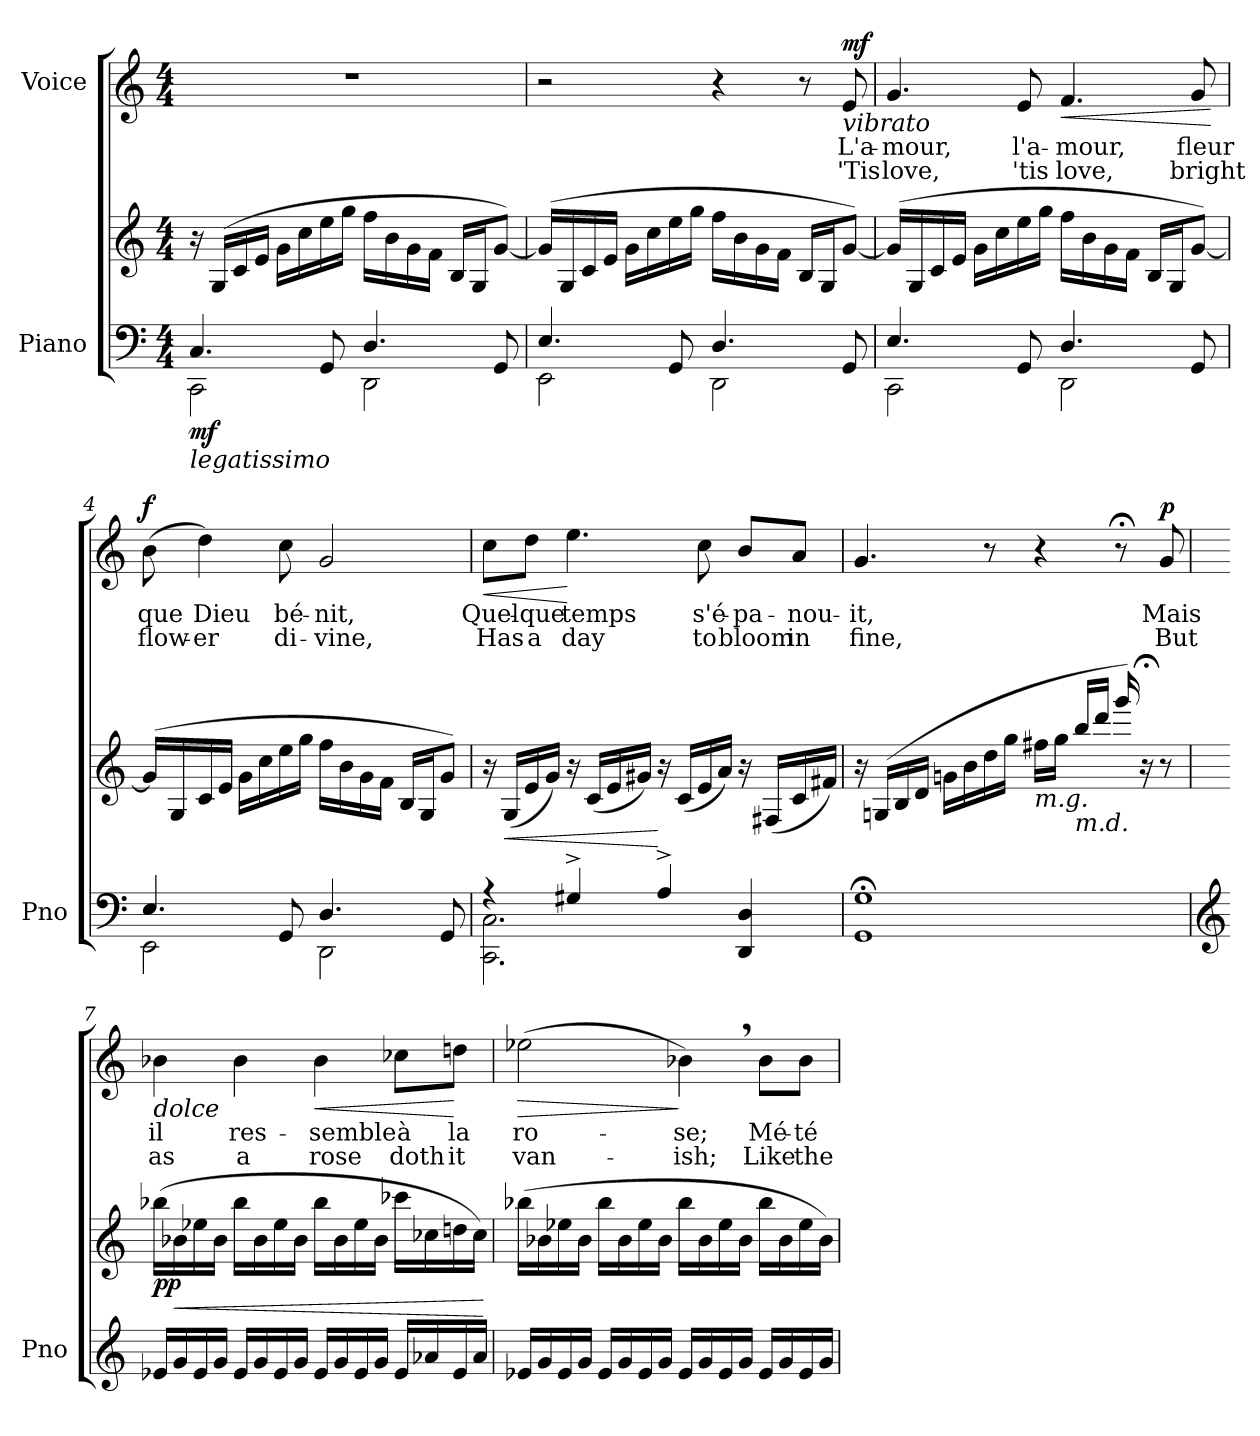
**kern	**kern	**dynam	**kern	**text	**text	**dynam
*part2	*part2	*part2	*part1	*part1	*part1	*part1
*staff3	*staff2	*staff2/3	*staff1	*staff1	*staff1	*staff1
*I"Piano	*	*	*I"Voice	*	*	*
*I'Pno	*	*	*	*	*	*
*clefF4	*clefG2	*	*clefG2	*	*	*
*k[]	*k[]	*	*k[]	*	*	*
*M4/4	*M4/4	*	*M4/4	*	*	*
=1	=1	=1	=1	=1	=1	=1
*^	*	*	*	*	*	*
!LO:TX:b:i:t=legatissimo	!	!	!	!	!	!	!
!	!	!	!LO:DY:b=2	!	!	!	!
4.C/	2CC\	16r	mf	1r	.	.	.
.	.	(16G/LL	.	.	.	.	.
.	.	16c/	.	.	.	.	.
.	.	16e/JJ	.	.	.	.	.
.	.	16g\LL	.	.	.	.	.
.	.	16cc\	.	.	.	.	.
8GG/	.	16ee\	.	.	.	.	.
.	.	16gg\JJ	.	.	.	.	.
4.D/	2DD\	16ff\LL	.	.	.	.	.
.	.	16b\	.	.	.	.	.
.	.	16g\	.	.	.	.	.
.	.	16f\JJ	.	.	.	.	.
.	.	16B/LL	.	.	.	.	.
.	.	16G/J	.	.	.	.	.
8GG/	.	[8g/J)	.	.	.	.	.
!!LO:LB:g=z
=2	=2	=2	=2	=2	=2	=2	=2
4.E/	2EE\	(16g/LL]	.	2r	.	.	.
.	.	16G/	.	.	.	.	.
.	.	16c/	.	.	.	.	.
.	.	16e/JJ	.	.	.	.	.
.	.	16g\LL	.	.	.	.	.
.	.	16cc\	.	.	.	.	.
8GG/	.	16ee\	.	.	.	.	.
.	.	16gg\JJ	.	.	.	.	.
4.D/	2DD\	16ff\LL	.	4r	.	.	.
.	.	16b\	.	.	.	.	.
.	.	16g\	.	.	.	.	.
.	.	16f\JJ	.	.	.	.	.
.	.	16B/LL	.	8r	.	.	.
.	.	16G/J	.	.	.	.	.
!	!	!	!	!LO:TX:b:i:t=vibrato	!	!	!
!	!	!	!	!	!LO:LY:b	!LO:LY:b	!LO:DY:b
8GG/	.	[8g/J)	.	8e/	L'a-	'Tis	mf
!!LO:LB:g=z
=3	=3	=3	=3	=3	=3	=3	=3
!	!	!	!	!	!LO:LY:b	!LO:LY:b	!
4.E/	2CC\	(16g/LL]	.	4.g/	-mour,	love,	.
.	.	16G/	.	.	.	.	.
.	.	16c/	.	.	.	.	.
.	.	16e/JJ	.	.	.	.	.
.	.	16g\LL	.	.	.	.	.
.	.	16cc\	.	.	.	.	.
!	!	!	!	!	!LO:LY:b	!LO:LY:b	!
8GG/	.	16ee\	.	8e/	l'a-	'tis	.
.	.	16gg\JJ	.	.	.	.	.
!	!	!	!	!	!LO:LY:b	!LO:LY:b	!LO:HP:b
4.D/	2DD\	16ff\LL	.	4.f/	-mour,	love,	<
.	.	16b\	.	.	.	.	.
.	.	16g\	.	.	.	.	.
.	.	16f\JJ	.	.	.	.	.
.	.	16B/LL	.	.	.	.	.
.	.	16G/J	.	.	.	.	.
!	!	!	!	!	!LO:LY:b	!LO:LY:b	!
8GG/	.	[8g/J)	.	8g/	fleur	bright	.
*v	*v	*	*	*	*	*	*
.	.	.	.	.	.	[
=4	=4	=4	=4	=4	=4	=4
*^	*	*	*	*	*	*
!	!	!	!	!	!LO:LY:b	!LO:LY:b	!LO:DY:b
4.E/	2EE\	(16g/LL]	.	(8b\	que	flow-	f
.	.	16G/	.	.	.	.	.
!	!	!	!	!	!LO:LY:b	!LO:LY:b	!
.	.	16c/	.	4dd\)	Dieu	-er	.
.	.	16e/JJ	.	.	.	.	.
.	.	16g\LL	.	.	.	.	.
.	.	16cc\	.	.	.	.	.
!	!	!	!	!	!LO:LY:b	!LO:LY:b	!
8GG/	.	16ee\	.	8cc\	bé-	di-	.
.	.	16gg\JJ	.	.	.	.	.
!	!	!	!	!	!LO:LY:b	!LO:LY:b	!
4.D/	2DD\	16ff\LL	.	2g/	-nit,	-vine,	.
.	.	16b\	.	.	.	.	.
.	.	16g\	.	.	.	.	.
.	.	16f\JJ	.	.	.	.	.
.	.	16B/LL	.	.	.	.	.
.	.	16G/J	.	.	.	.	.
8GG/	.	8g/J)	.	.	.	.	.
!!LO:PB:g=z
=5	=5	=5	=5	=5	=5	=5	=5
!	!	!	!	!	!LO:LY:b	!LO:LY:b	!LO:HP:b
4r	2.CC\ 2.C\	16r	.	8cc\L	Quel-	Has	<
!	!	!	!LO:HP:b	!	!	!	!
.	.	(16G/LL	<	.	.	.	.
!	!	!	!	!	!LO:LY:b	!LO:LY:b	!
.	.	16e/	.	8dd\J	-que	a	.
.	.	16g/JJ)	.	.	.	.	.
!	!	!	!	!	!LO:LY:b	!LO:LY:b	!
4G#X^/	.	16r	.	4.ee\	temps	day	[
.	.	(16c/LL	.	.	.	.	.
.	.	16e/	.	.	.	.	.
.	.	16g#X/JJ)	.	.	.	.	.
4A^/	.	16r	[	.	.	.	.
.	.	(16c/LL	.	.	.	.	.
!	!	!	!	!	!LO:LY:b	!LO:LY:b	!
.	.	16e/	.	8cc\	s'é-	to	.
.	.	16a/JJ)	.	.	.	.	.
!	!	!	!	!	!LO:LY:b	!LO:LY:b	!
4DD/ 4D/	4ryy	16r	.	8b/L	-pa-	bloom	.
.	.	(16F#X/LL	.	.	.	.	.
!	!	!	!	!	!LO:LY:b	!LO:LY:b	!
.	.	16c/	.	8a/J	-nou-	in	.
.	.	16f#X/JJ)	.	.	.	.	.
*v	*v	*	*	*	*	*	*
=6	=6	=6	=6	=6	=6	=6
!	!	!	!	!LO:LY:b	!LO:LY:b	!
1GG;< 1G;<	16r	.	4.g/	-it,	fine,	.
.	(16Gn/LL	.	.	.	.	.
.	16B/	.	.	.	.	.
.	16d/JJ	.	.	.	.	.
.	16gn\LL	.	.	.	.	.
.	16b\	.	.	.	.	.
.	16dd\	.	8r	.	.	.
.	16gg\JJ	.	.	.	.	.
!	!LO:TX:b:i:t=m.g.	!	!	!	!	!
.	16ff#X\LL	.	4r	.	.	.
.	16gg\JJ	.	.	.	.	.
!	!LO:TX:b:i:t=m.d.	!	!	!	!	!
.	16bb/LL	.	.	.	.	.
.	16ddd/JJ	.	.	.	.	.
.	16ggg/)	.	8r;<	.	.	.
.	16r;<	.	.	.	.	.
!	!	!	!	!LO:LY:b	!LO:LY:b	!LO:DY:b
.	8r	.	8g/	Mais	But	p
!!LO:PB:g=z
=7	=7	=7	=7	=7	=7	=7
*clefG2	*	*	*	*	*	*
!	!	!	!LO:TX:b:i:t=dolce	!	!	!
!	!	!LO:DY:b	!	!LO:LY:b	!LO:LY:b	!
16e-X/LL	(16bb-X\LL	pp	4b-X\	il	as	.
!	!	!LO:HP:b	!	!	!	!
16g/	16b-X\	<	.	.	.	.
16e-/	16ee-X\	.	.	.	.	.
16g/JJ	16b-\JJ	.	.	.	.	.
!	!	!	!	!LO:LY:b	!LO:LY:b	!
16e-/LL	16bb-\LL	.	4b-\	res-	a	.
16g/	16b-\	.	.	.	.	.
16e-/	16ee-\	.	.	.	.	.
16g/JJ	16b-\JJ	.	.	.	.	.
!	!	!	!	!LO:LY:b	!LO:LY:b	!LO:HP:b
16e-/LL	16bb-\LL	.	4b-\	-semble	rose	<
16g/	16b-\	.	.	.	.	.
16e-/	16ee-\	.	.	.	.	.
16g/JJ	16b-\JJ	.	.	.	.	.
!	!	!	!	!LO:LY:b	!LO:LY:b	!
16e-/LL	16ccc-X\LL	.	8cc-X\L	à	doth	.
16a-X/	16cc-X\	.	.	.	.	.
!	!	!	!	!LO:LY:b	!LO:LY:b	!
16e-/	16ddn\	.	8ddn\J	la	it	[
16a-/JJ	16cc-\JJ)	.	.	.	.	.
.	.	[	.	.	.	.
=8	=8	=8	=8	=8	=8	=8
!	!	!	!	!LO:LY:b	!LO:LY:b	!LO:HP:b
16e-X/LL	(16bb-X\LL	.	(2ee-X\	ro-	van-	>
16g/	16b-X\	.	.	.	.	.
16e-/	16ee-X\	.	.	.	.	.
16g/JJ	16b-\JJ	.	.	.	.	.
16e-/LL	16bb-\LL	.	.	.	.	.
16g/	16b-\	.	.	.	.	.
16e-/	16ee-\	.	.	.	.	.
16g/JJ	16b-\JJ	.	.	.	.	.
!	!	!	!	!LO:LY:b	!LO:LY:b	!
16e-/LL	16bb-\LL	.	4b-X,\)	-se;	ish;	]
16g/	16b-\	.	.	.	.	.
16e-/	16ee-\	.	.	.	.	.
16g/JJ	16b-\JJ	.	.	.	.	.
!	!	!	!	!LO:LY:b	!LO:LY:b	!
16e-/LL	16bb-\LL	.	8b-\L	Mé-	Like	.
16g/	16b-\	.	.	.	.	.
!	!	!	!	!LO:LY:b	!LO:LY:b	!
16e-/	16ee-\	.	8b-\J	-té-	the	.
16g/JJ	16b-\JJ)	.	.	.	.	.
=	=	=	=	=	=	=
*-	*-	*-	*-	*-	*-	*-
